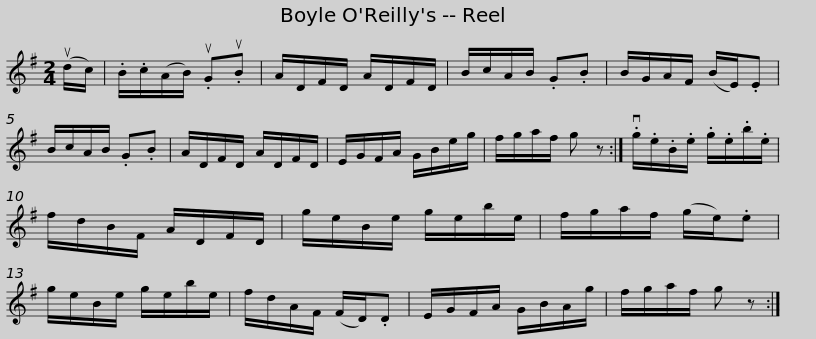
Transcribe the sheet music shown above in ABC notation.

X:1
L:1/8
M:2/4
I:linebreak $
K:Emin
V:1 treble
V:1
 (ud/c/) | .B/.c/(A/B/) .uG.uB | A/D/F/D/ A/D/F/D/ | B/c/A/B/ .G.B | B/G/A/F/ (B/E/).E | %5
 B/c/A/B/ .G.B | A/D/F/D/ A/D/F/D/ |$ E/G/F/A/ G/B/e/g/ | f/g/a/f/ g z :| .vg/.e/.B/.e/ .g/.e/.b/.e/ | %10
 f/d/B/F/ A/D/F/D/ | g/e/B/e/ g/e/b/e/ | f/g/a/f/ (g/e/).e |$ g/e/B/e/ g/e/b/e/ | f/d/A/F/ (F/D/).D | %15
 E/G/F/A/ G/B/A/g/ | f/g/a/f/ g z :| %17
